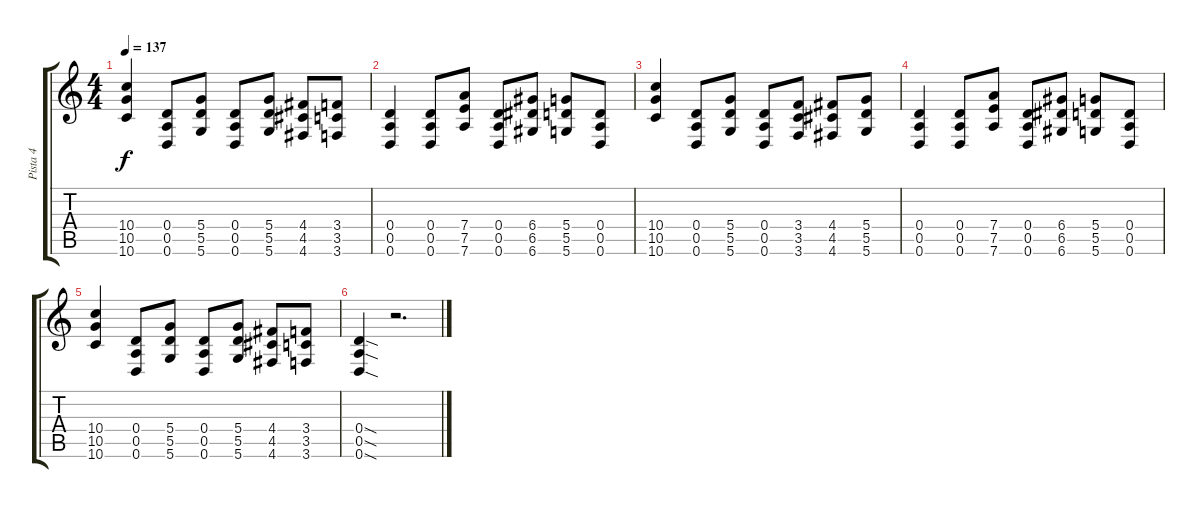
\track ("Pista 4" "Pista 4") {instrument distortionguitar}
\staff {score tabs}
\tuning (E4 B3 G3 D3 A2 D2) {hide}
\ts (4 4)
\tempo 137
\clef g2
\ks c
(10.4 10.5 10.6).4{dy f} (0.4 0.5 0.6).8 (5.4 5.5 5.6).8 (0.4 0.5 0.6).8 (5.4 5.5 5.6).8 (4.4 4.5 4.6).8 (3.4 3.5 3.6).8 |
(0.4 0.5 0.6).4 (0.4 0.5 0.6).8 (7.4 7.5 7.6).8 (0.4 0.5 0.6).8 (6.4 6.5 6.6).8 (5.4 5.5 5.6).8 (0.4 0.5 0.6).8 |
(10.4 10.5 10.6).4 (0.4 0.5 0.6).8 (5.4 5.5 5.6).8 (0.4 0.5 0.6).8 (3.4 3.5 3.6).8 (4.4 4.5 4.6).8 (5.4 5.5 5.6).8 |
(0.4 0.5 0.6).4 (0.4 0.5 0.6).8 (7.4 7.5 7.6).8 (0.4 0.5 0.6).8 (6.4 6.5 6.6).8 (5.4 5.5 5.6).8 (0.4 0.5 0.6).8 |
(10.4 10.5 10.6).4 (0.4 0.5 0.6).8 (5.4 5.5 5.6).8 (0.4 0.5 0.6).8 (5.4 5.5 5.6).8 (4.4 4.5 4.6).8 (3.4 3.5 3.6).8 |
(0.4{sod} 0.5{sod} 0.6{sod}).4 r.2{d}
